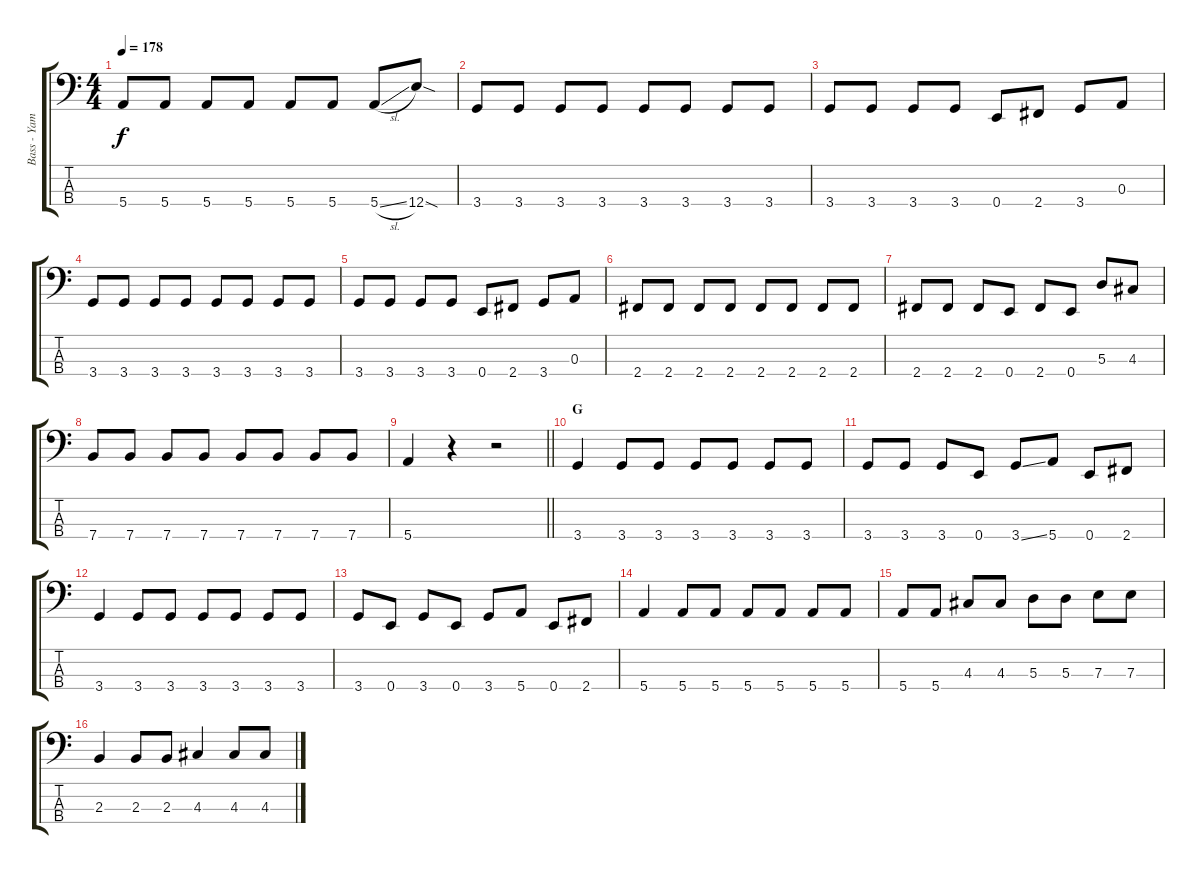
\track ("Bass - Yamada" "Bass - Yam") {instrument electricbasspick}
\staff {score tabs}
\tuning (G2 D2 A1 E1) {hide}
\ts (4 4)
\tempo 178
\clef f4
\ks c
5.4.8{dy f} 5.4.8 5.4.8 5.4.8 5.4.8 5.4.8 5.4{sl}.8 12.4{sod}.8 |
3.4.8 3.4.8 3.4.8 3.4.8 3.4.8 3.4.8 3.4.8 3.4.8 |
3.4.8 3.4.8 3.4.8 3.4.8 0.4.8 2.4.8 3.4.8 0.3.8 |
3.4.8 3.4.8 3.4.8 3.4.8 3.4.8 3.4.8 3.4.8 3.4.8 |
3.4.8 3.4.8 3.4.8 3.4.8 0.4.8 2.4.8 3.4.8 0.3.8 |
2.4.8 2.4.8 2.4.8 2.4.8 2.4.8 2.4.8 2.4.8 2.4.8 |
2.4.8 2.4.8 2.4.8 0.4.8 2.4.8 0.4.8 5.3.8 4.3.8 |
7.4.8 7.4.8 7.4.8 7.4.8 7.4.8 7.4.8 7.4.8 7.4.8 |
\barLineRight lightlight
5.4.4 r.4 r.2 |
\section ("" "G")
3.4.4 3.4.8 3.4.8 3.4.8 3.4.8 3.4.8 3.4.8 |
3.4.8 3.4.8 3.4.8 0.4.8 3.4{ss}.8 5.4.8 0.4.8 2.4.8 |
3.4.4 3.4.8 3.4.8 3.4.8 3.4.8 3.4.8 3.4.8 |
3.4.8 0.4.8 3.4.8 0.4.8 3.4.8 5.4.8 0.4.8 2.4.8 |
5.4.4 5.4.8 5.4.8 5.4.8 5.4.8 5.4.8 5.4.8 |
5.4.8 5.4.8 4.3.8 4.3.8 5.3.8 5.3.8 7.3.8 7.3.8 |
2.3.4 2.3.8 2.3.8 4.3.4 4.3.8 4.3.8
